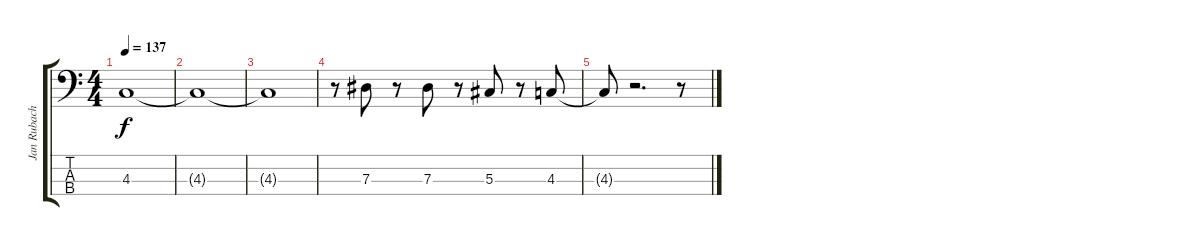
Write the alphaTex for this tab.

\track ("Jan Rubach" "Jan Rubach") {instrument electricbasspick}
\staff {score tabs}
\tuning (Gb2 Db2 Ab1 Eb1) {hide}
\ts (4 4)
\tempo 137
\clef f4
\ks c
4.3.1{dy f} |
4.3{t}.1 |
4.3{t}.1 |
r.8 7.3.8 r.8 7.3.8 r.8 5.3.8 r.8 4.3.8 |
4.3{t}.8 r.2{d} r.8
